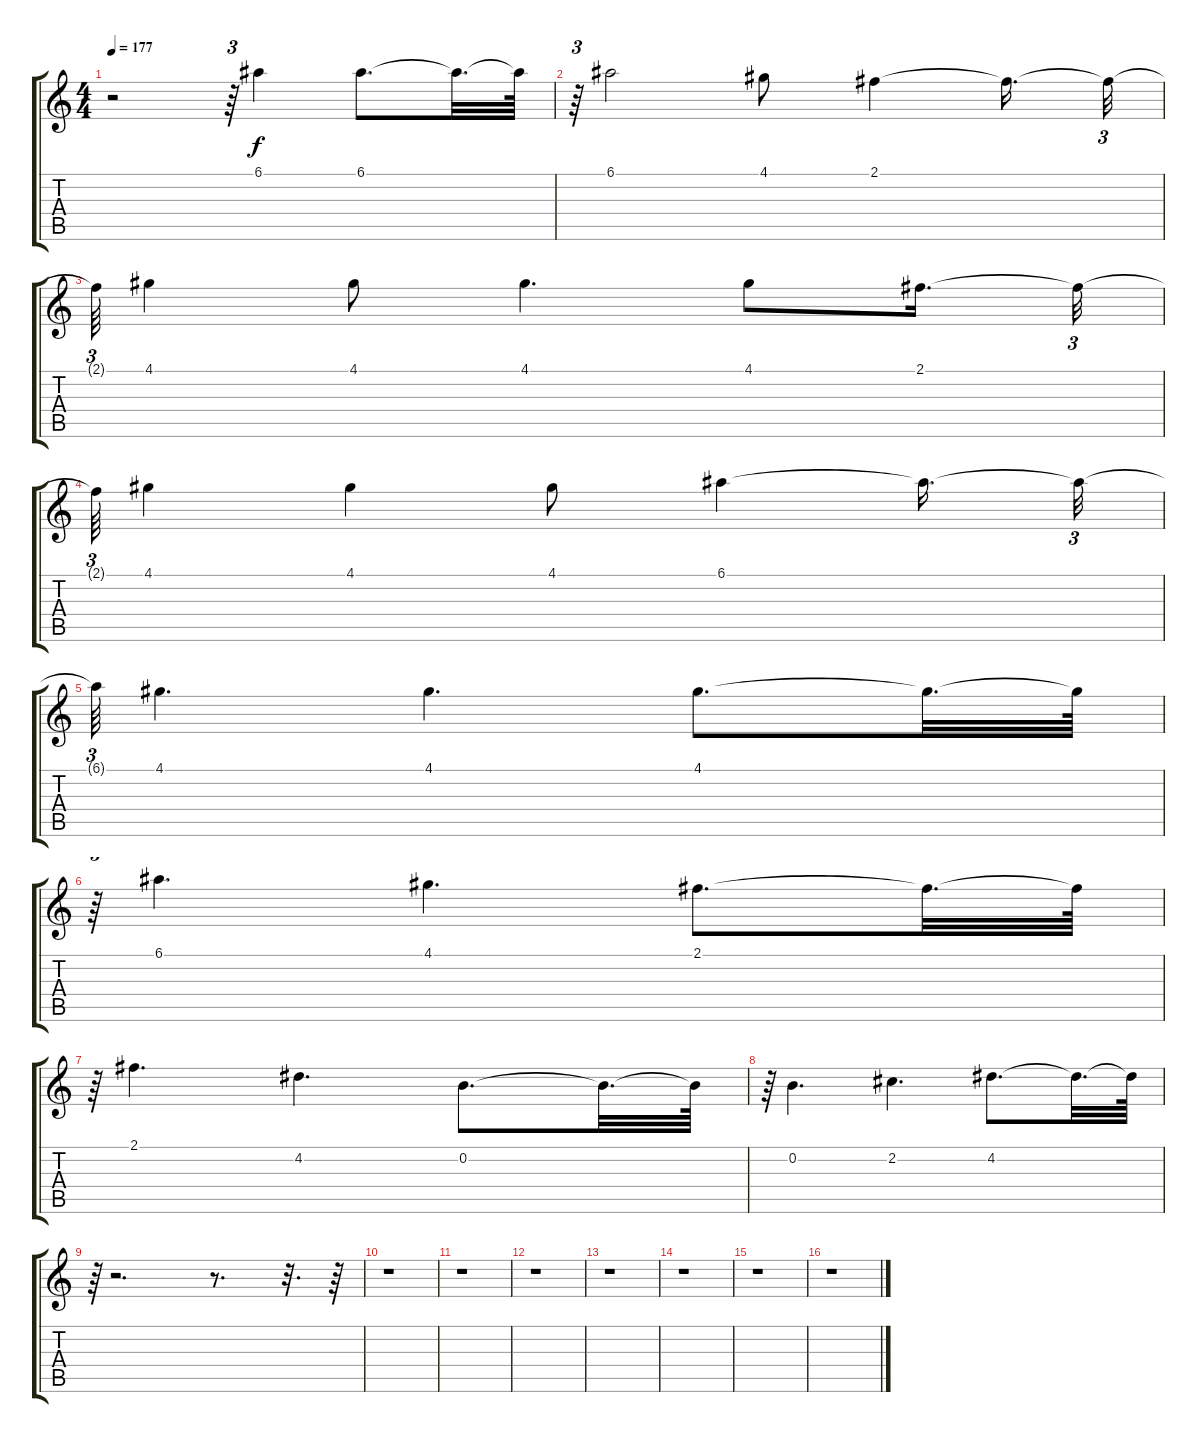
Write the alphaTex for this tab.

\track "" {instrument electricguitarjazz}
\staff {score tabs}
\tuning (E4 B3 G3 D3 A2 E2) {hide}
\ts (4 4)
\tempo 177
\clef g2
\ks c
r.2{dy f} r.64{tu (3 2)} 6.1.4 6.1.8{d} 6.1{t}.32{d} 6.1{t}.64 |
r.64{tu (3 2)} 6.1.2 4.1.8 2.1.4 2.1{t}.16{d} 2.1{t}.32{tu (3 2)} |
2.1{t}.64{tu (3 2)} 4.1.4 4.1.8 4.1.4{d} 4.1.8 2.1.16{d} 2.1{t}.32{tu (3 2)} |
2.1{t}.64{tu (3 2)} 4.1.4 4.1.4 4.1.8 6.1.4 6.1{t}.16{d} 6.1{t}.32{tu (3 2)} |
6.1{t}.64{tu (3 2)} 4.1.4{d} 4.1.4{d} 4.1.8{d} 4.1{t}.32{d} 4.1{t}.64 |
r.64{tu (3 2)} 6.1.4{d} 4.1.4{d} 2.1.8{d} 2.1{t}.32{d} 2.1{t}.64 |
r.64{tu (3 2)} 2.1.4{d} 4.2.4{d} 0.2.8{d} 0.2{t}.32{d} 0.2{t}.64 |
r.64{tu (3 2)} 0.2.4{d} 2.2.4{d} 4.2.8{d} 4.2{t}.32{d} 4.2{t}.64 |
r.64{tu (3 2)} r.2{d} r.8{d} r.32{d} r.64 |
r.1 |
r.1 |
r.1 |
r.1 |
r.1 |
r.1 |
r.1
